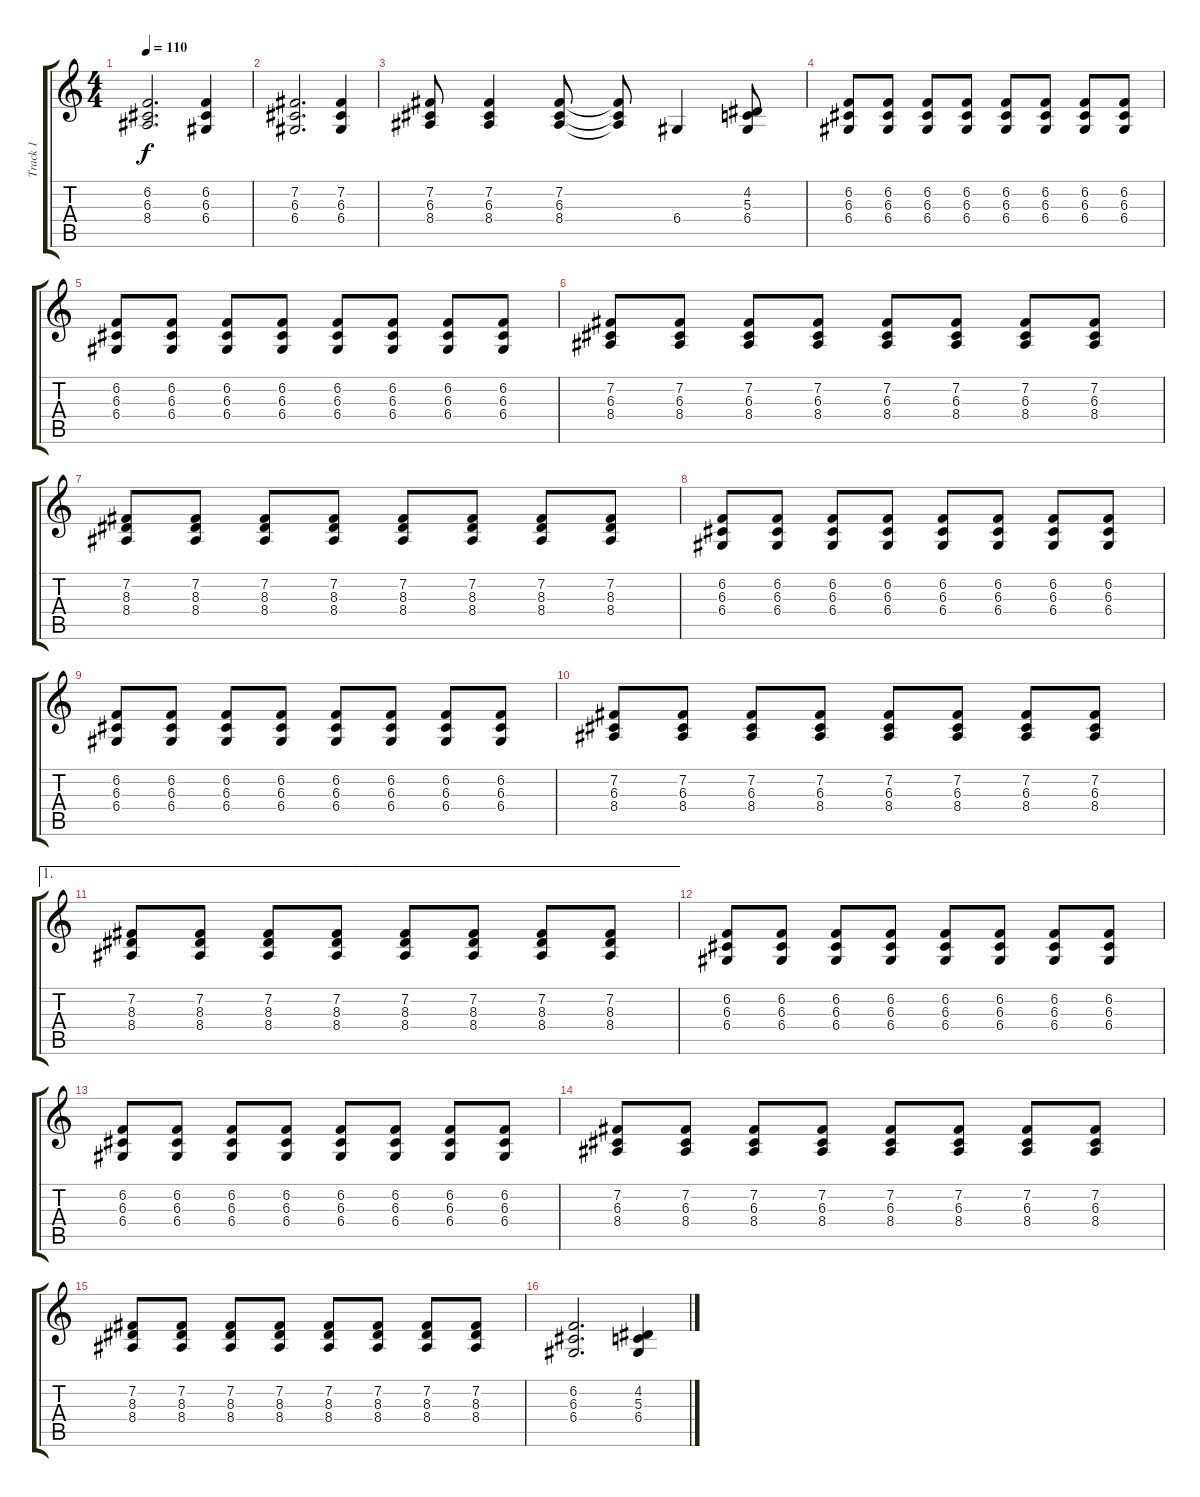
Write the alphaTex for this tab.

\track ("Track 1" "Track 1") {instrument electricpiano2}
\staff {score tabs}
\tuning (E4 B3 G3 D3 A2 E2) {hide}
\ts (4 4)
\tempo 110
\clef g2
\ks c
(6.2 6.3 8.4).2{d dy f} (6.2 6.3 6.4).4 |
(7.2 6.3 6.4).2{d} (7.2 6.3 6.4).4 |
(7.2 6.3 8.4).8 (7.2 6.3 8.4).4 (7.2 6.3 8.4).8 (7.2{t} 6.3{t} 8.4{t}).8 6.4.4 (4.2 5.3 6.4).8 |
(6.2 6.3 6.4).8 (6.2 6.3 6.4).8 (6.2 6.3 6.4).8 (6.2 6.3 6.4).8 (6.2 6.3 6.4).8 (6.2 6.3 6.4).8 (6.2 6.3 6.4).8 (6.2 6.3 6.4).8 |
(6.2 6.3 6.4).8 (6.2 6.3 6.4).8 (6.2 6.3 6.4).8 (6.2 6.3 6.4).8 (6.2 6.3 6.4).8 (6.2 6.3 6.4).8 (6.2 6.3 6.4).8 (6.2 6.3 6.4).8 |
(7.2 6.3 8.4).8 (7.2 6.3 8.4).8 (7.2 6.3 8.4).8 (7.2 6.3 8.4).8 (7.2 6.3 8.4).8 (7.2 6.3 8.4).8 (7.2 6.3 8.4).8 (7.2 6.3 8.4).8 |
(7.2 8.3 8.4).8 (7.2 8.3 8.4).8 (7.2 8.3 8.4).8 (7.2 8.3 8.4).8 (7.2 8.3 8.4).8 (7.2 8.3 8.4).8 (7.2 8.3 8.4).8 (7.2 8.3 8.4).8 |
(6.2 6.3 6.4).8 (6.2 6.3 6.4).8 (6.2 6.3 6.4).8 (6.2 6.3 6.4).8 (6.2 6.3 6.4).8 (6.2 6.3 6.4).8 (6.2 6.3 6.4).8 (6.2 6.3 6.4).8 |
(6.2 6.3 6.4).8 (6.2 6.3 6.4).8 (6.2 6.3 6.4).8 (6.2 6.3 6.4).8 (6.2 6.3 6.4).8 (6.2 6.3 6.4).8 (6.2 6.3 6.4).8 (6.2 6.3 6.4).8 |
(7.2 6.3 8.4).8 (7.2 6.3 8.4).8 (7.2 6.3 8.4).8 (7.2 6.3 8.4).8 (7.2 6.3 8.4).8 (7.2 6.3 8.4).8 (7.2 6.3 8.4).8 (7.2 6.3 8.4).8 |
\ae 1
(7.2 8.3 8.4).8 (7.2 8.3 8.4).8 (7.2 8.3 8.4).8 (7.2 8.3 8.4).8 (7.2 8.3 8.4).8 (7.2 8.3 8.4).8 (7.2 8.3 8.4).8 (7.2 8.3 8.4).8 |
(6.2 6.3 6.4).8 (6.2 6.3 6.4).8 (6.2 6.3 6.4).8 (6.2 6.3 6.4).8 (6.2 6.3 6.4).8 (6.2 6.3 6.4).8 (6.2 6.3 6.4).8 (6.2 6.3 6.4).8 |
(6.2 6.3 6.4).8 (6.2 6.3 6.4).8 (6.2 6.3 6.4).8 (6.2 6.3 6.4).8 (6.2 6.3 6.4).8 (6.2 6.3 6.4).8 (6.2 6.3 6.4).8 (6.2 6.3 6.4).8 |
(7.2 6.3 8.4).8 (7.2 6.3 8.4).8 (7.2 6.3 8.4).8 (7.2 6.3 8.4).8 (7.2 6.3 8.4).8 (7.2 6.3 8.4).8 (7.2 6.3 8.4).8 (7.2 6.3 8.4).8 |
(7.2 8.3 8.4).8 (7.2 8.3 8.4).8 (7.2 8.3 8.4).8 (7.2 8.3 8.4).8 (7.2 8.3 8.4).8 (7.2 8.3 8.4).8 (7.2 8.3 8.4).8 (7.2 8.3 8.4).8 |
(6.2 6.3 6.4).2{d} (4.2 5.3 6.4).4
